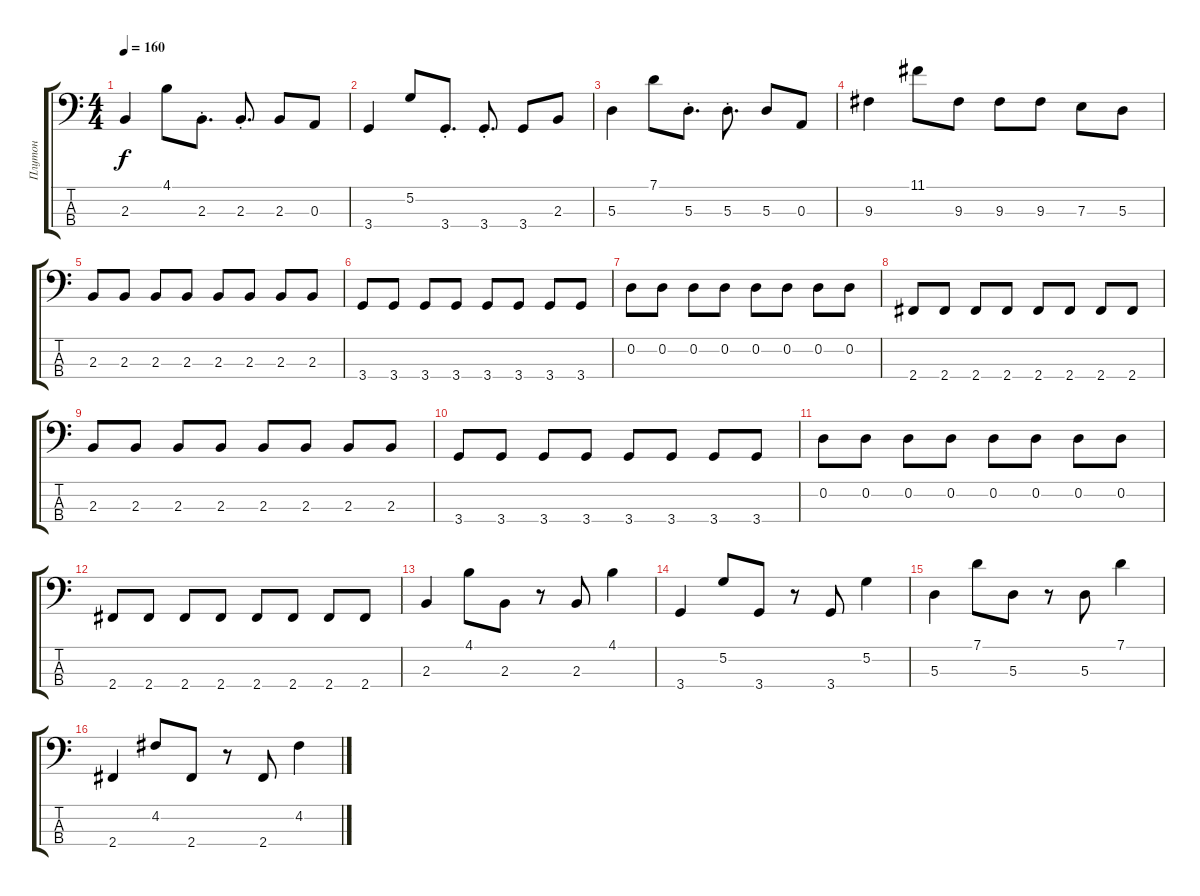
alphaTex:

\track ("Плутон" "Плутон") {instrument electricbassfinger}
\staff {score tabs}
\tuning (G2 D2 A1 E1) {hide}
\ts (4 4)
\tempo 160
\clef f4
\ks c
2.3.4{dy f} 4.1.8 2.3{st}.8{d} 2.3{st}.8{d} 2.3.8 0.3.8 |
3.4.4 5.2.8 3.4{st}.8{d} 3.4{st}.8{d} 3.4.8 2.3.8 |
5.3.4 7.1.8 5.3{st}.8{d} 5.3{st}.8{d} 5.3.8 0.3.8 |
9.3.4 11.1.8 9.3.8 9.3.8 9.3.8 7.3.8 5.3.8 |
2.3.8 2.3.8 2.3.8 2.3.8 2.3.8 2.3.8 2.3.8 2.3.8 |
3.4.8 3.4.8 3.4.8 3.4.8 3.4.8 3.4.8 3.4.8 3.4.8 |
0.2.8 0.2.8 0.2.8 0.2.8 0.2.8 0.2.8 0.2.8 0.2.8 |
2.4.8 2.4.8 2.4.8 2.4.8 2.4.8 2.4.8 2.4.8 2.4.8 |
2.3.8 2.3.8 2.3.8 2.3.8 2.3.8 2.3.8 2.3.8 2.3.8 |
3.4.8 3.4.8 3.4.8 3.4.8 3.4.8 3.4.8 3.4.8 3.4.8 |
0.2.8 0.2.8 0.2.8 0.2.8 0.2.8 0.2.8 0.2.8 0.2.8 |
2.4.8 2.4.8 2.4.8 2.4.8 2.4.8 2.4.8 2.4.8 2.4.8 |
2.3.4 4.1.8 2.3.8 r.8 2.3.8 4.1.4 |
3.4.4 5.2.8 3.4.8 r.8 3.4.8 5.2.4 |
5.3.4 7.1.8 5.3.8 r.8 5.3.8 7.1.4 |
2.4.4 4.2.8 2.4.8 r.8 2.4.8 4.2.4
